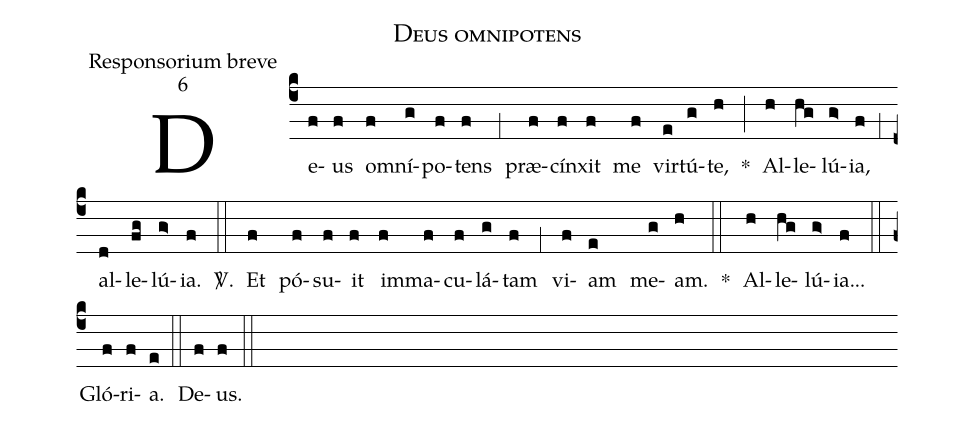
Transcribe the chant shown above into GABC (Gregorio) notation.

name:Deus omnipotens;
office-part:Responsorium breve;
mode:6;
%%
(c4) De(f)us(f) o(f)mní(g)po(f)tens(f) (;1) præ(f)cín(f)xit(f) me(f) vir(e)tú(g)te,(h) *(;) Al(h)le(hg)lú(g>)ia,(f) (;1) al(d)le(fg)lú(g>)ia.(f) <sp>V/</sp>.(::) Et(f) pó(f)su(f)it(f) im(f)ma(f)cu(f)lá(g)tam(f) (;1) vi(f)am(e) me(g)am.(h) *(::) Al(h)le(hg)lú(g>)ia...(f) (::) Gló(f)ri(f)a.(e) (::) De(f)us.(f) (::)
